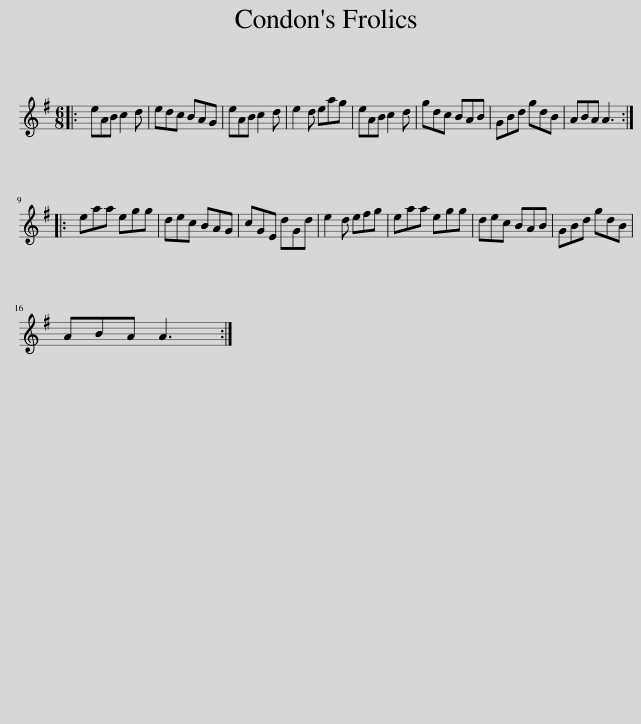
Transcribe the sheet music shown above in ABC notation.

X:1
L:1/8
M:6/8
I:linebreak $
K:G
V:1 treble
V:1
|: eAB c2 d | edc BAG | eAB c2 d | e2 d eag | eAB c2 d | %5
 gdc BAB | GBd gdB | ABA A3 ::$ eaa egg | dec BAG | %10
 cGE dGd | e2 d efg | eaa egg | dec BAB | GBd gdB |$ %15
 ABA A3 :| %16
